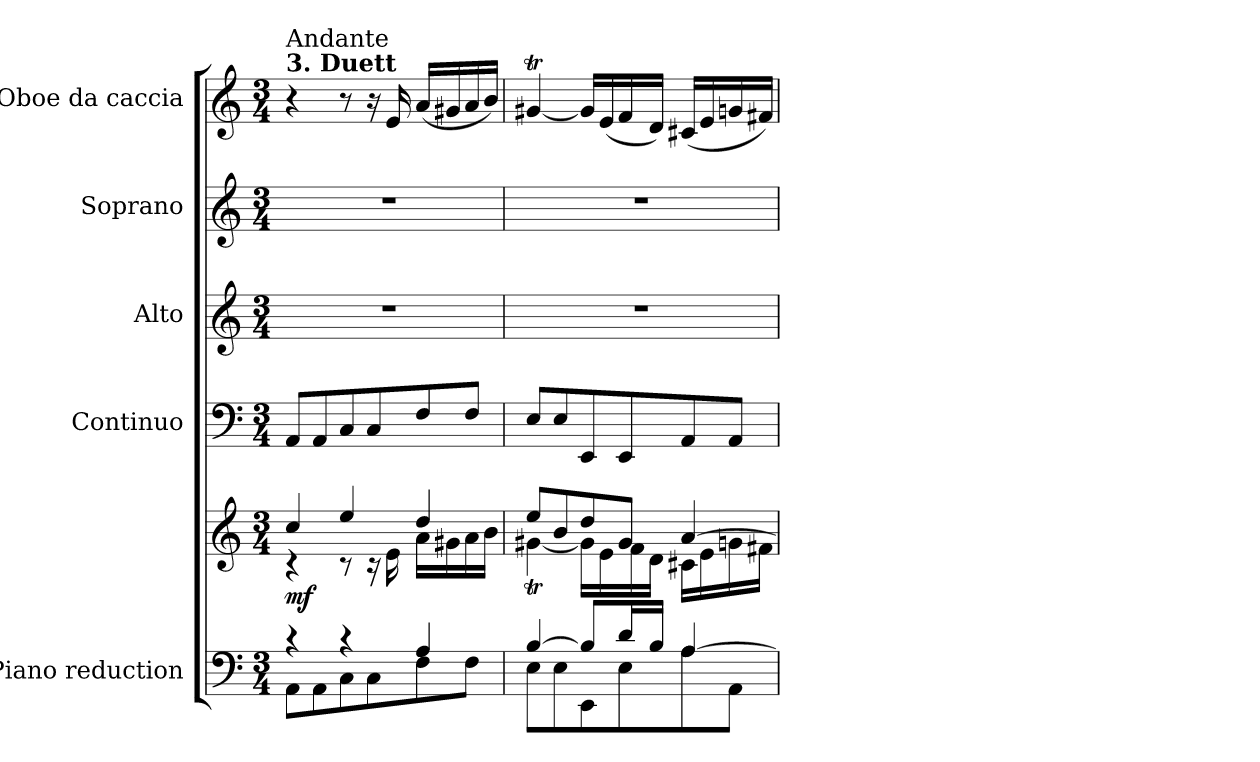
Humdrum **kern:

**kern	**kern	**dynam	**kern	**kern	**kern	**kern
*part5	*part5	*part5	*part4	*part3	*part2	*part1
*staff6	*staff5	*staff5/6	*staff4	*staff3	*staff2	*staff1
*I"Piano reduction	*	*	*I"Continuo	*I"Alto	*I"Soprano	*I"Oboe da caccia
*I'Pno	*	*	*	*	*	*I'Ob
*clefF4	*clefG2	*	*clefF4	*clefG2	*clefG2	*clefG2
*k[]	*k[]	*	*k[]	*k[]	*k[]	*k[]
*M3/4	*M3/4	*	*M3/4	*M3/4	*M3/4	*M3/4
=1	=1	=1	=1	=1	=1	=1
*^	*^	*	*	*	*	*
!	!	!	!	!	!	!	!	!LO:TX:a:B:t=3. Duett
!	!	!	!	!	!	!	!	!LO:TX:a:t=Andante
!	!	!	!	!LO:DY:b	!	!	!	!
4r	8AA\L	4cc/	4r	mf	8AA/L	2.r	2.r	4r
.	8AA\	.	.	.	8AA/	.	.	.
4r	8C\	4ee/	8r	.	8C/	.	.	8r
.	8C\	.	16r	.	8C/	.	.	16r
.	.	.	16e\	.	.	.	.	16e/
4A/	8F\	4dd/	16a\LL	.	8F/	.	.	(<16a/LL
.	.	.	16g#X\	.	.	.	.	16g#X/
.	8F\J	.	16a\	.	8F/J	.	.	16a/
.	.	.	16b\JJ	.	.	.	.	16b/JJ)
=2	=2	=2	=2	=2	=2	=2	=2	=2
[4B/	8E\L	8ee/L	[4g#Xt\	.	8E/L	2.r	2.r	[4g#Xt/
.	8E\	8b/	.	.	8E/	.	.	.
8B/L]	8EE\	8dd/	16g#\LL]	.	8EE/	.	.	16g#/LL]
.	.	.	16e\	.	.	.	.	(<16e/
16d/L	8E\	8g#/J	16f\	.	8EE/	.	.	16f/
16B/JJ	.	.	16d\JJ	.	.	.	.	16d/JJ)
[4A/	8A\	[4a/	16c#X\LL	.	8AA/	.	.	(<16c#X/LL
.	.	.	16e\	.	.	.	.	16e/
.	8AA\J	.	16gn\	.	8AA/J	.	.	16gn/
.	.	.	16f#X\JJ	.	.	.	.	16f#X/JJ)
*v	*v	*	*	*	*	*	*	*
*	*v	*v	*	*	*	*	*
=	=	=	=	=	=	=
*-	*-	*-	*-	*-	*-	*-
